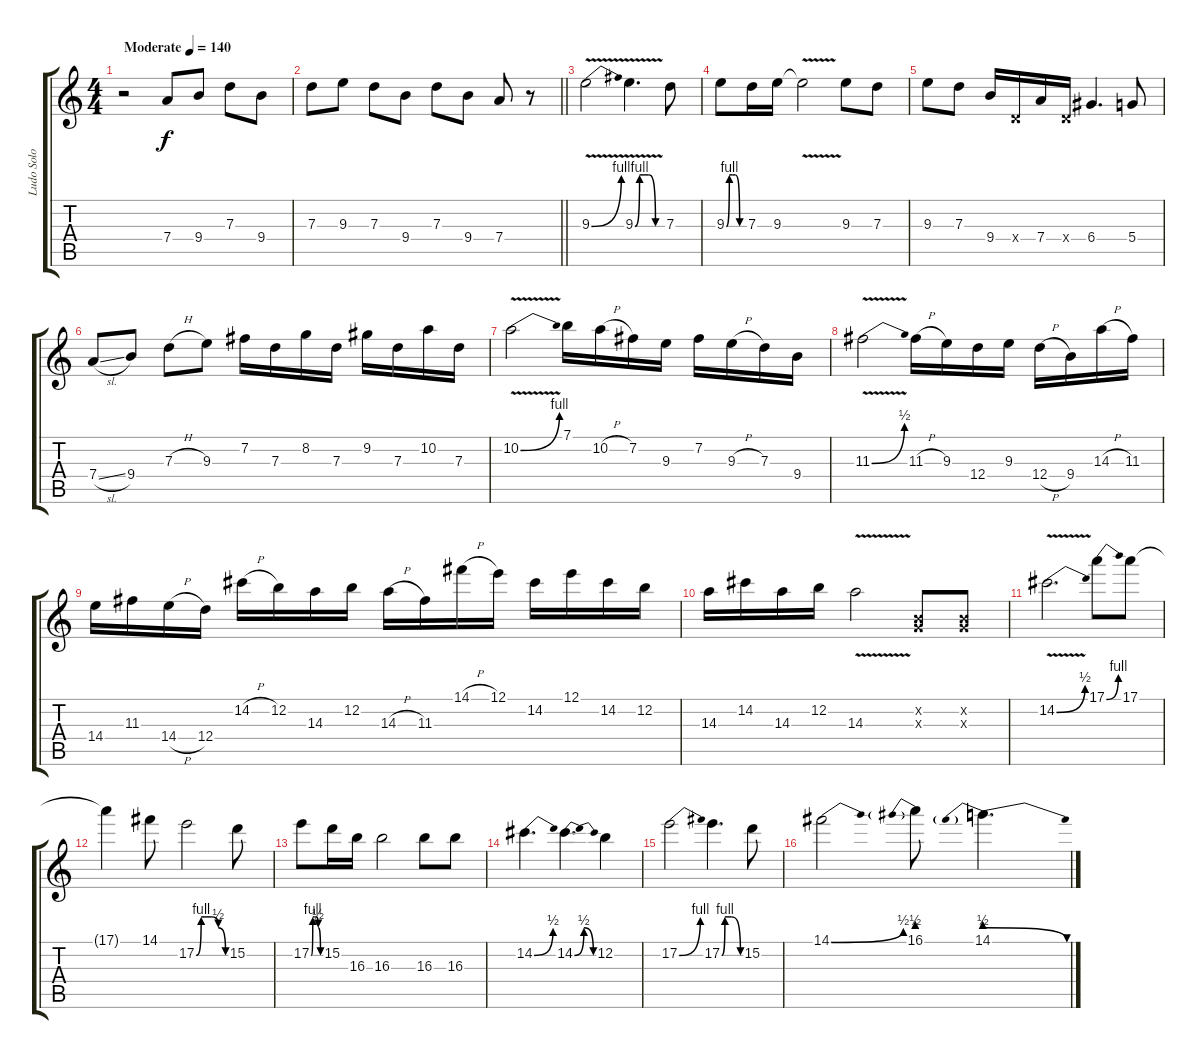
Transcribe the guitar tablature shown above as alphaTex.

\track ("Ludo Solo Guitar" "Ludo Solo ") {instrument distortionguitar}
\staff {score tabs}
\tuning (E4 B3 G3 D3 A2 E2) {hide}
\ts (4 4)
\tempo (140 "Moderate")
\clef g2
\ks c
r.2{dy f instrument distortionguitar} 7.4.8 9.4.8 7.3.8 9.4.8 |
\barLineRight lightlight
7.3.8 9.3.8 7.3.8 9.4.8 7.3.8 9.4.8 7.4.8 r.8 |
9.3{be (bend 0 0 60 4) v}.2 9.3{be (custom 0 0 10 4 20 4 30 4 45 0 60 0) v}.4{d} 7.3.8 |
9.3{be (custom 0 0 10 4 20 4 30 4 45 0 60 0)}.8 7.3.16 9.3.16 9.3{v t}.2 9.3.8 7.3.8 |
9.3.8 7.3.8 9.4.16 0.4{x}.16 7.4.16 0.4{x}.16 6.4.4{d} 5.4.8 |
7.4{sl}.8 9.4.8 7.3{h}.8 9.3.8 7.2.16 7.3.16 8.2.16 7.3.16 9.2.16 7.3.16 10.2.16 7.3.16 |
10.2{be (bend 0 0 60 4) v}.2 7.1.16 10.2{h}.16 7.2.16 9.3.16 7.2.16 9.3{h}.16 7.3.16 9.4.16 |
11.3{be (bend 0 0 60 2) v}.2 11.3{h}.16 9.3.16 12.4.16 9.3.16 12.4{h}.16 9.4.16 14.3{h}.16 11.3.16 |
14.4.16 11.3.16 14.4{h}.16 12.4.16 14.2{h}.16 12.2.16 14.3.16 12.2.16 14.3{h}.16 11.3.16 14.1{h}.16 12.1.16 14.2.16 12.1.16 14.2.16 12.2.16 |
14.3.16 14.2.16 14.3.16 12.2.16 14.3{v}.2 (0.2{x} 0.3{x}).8 (0.2{x} 0.3{x}).8 |
14.2{be (bend 0 0 60 2) v}.2{d} 17.1{be (bend 0 0 60 4)}.8 17.1.8 |
17.1{t}.4 14.1.8 17.2{be (custom 0 0 10 4 20 4 30 4 45 2 60 0)}.2 15.2.8 |
17.2{be (custom 0 0 10 4 20 4 30 4 45 2 60 0)}.8 15.2.16 16.3.16 16.3.2 16.3.8 16.3.8 |
14.2{be (bend 0 0 60 2)}.4{d} 14.2{be (bendrelease 0 0 15 2 45 2 60 0)}.4{d} 12.2.4 |
17.2{be (bend 0 0 60 4)}.2 17.2{be (custom 0 0 10 4 20 4 30 4 60 0)}.4{d} 15.2.8 |
14.1{be (bend 0 0 60 2)}.2 16.1{be (prebend 0 2 60 2)}.8 14.1{be (prebendrelease 0 2 60 0)}.4{d}
